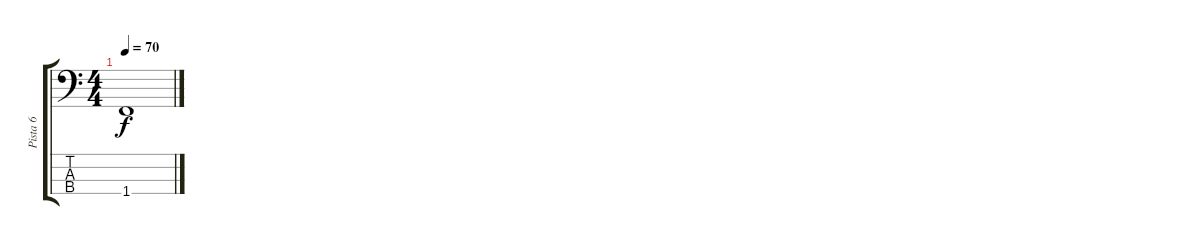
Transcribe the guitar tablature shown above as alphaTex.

\track ("Pista 6" "Pista 6") {instrument electricbassfinger}
\staff {score tabs}
\tuning (G2 D2 A1 E1) {hide}
\ts (4 4)
\tempo 70
\clef f4
\ks c
1.4.1{dy f}
